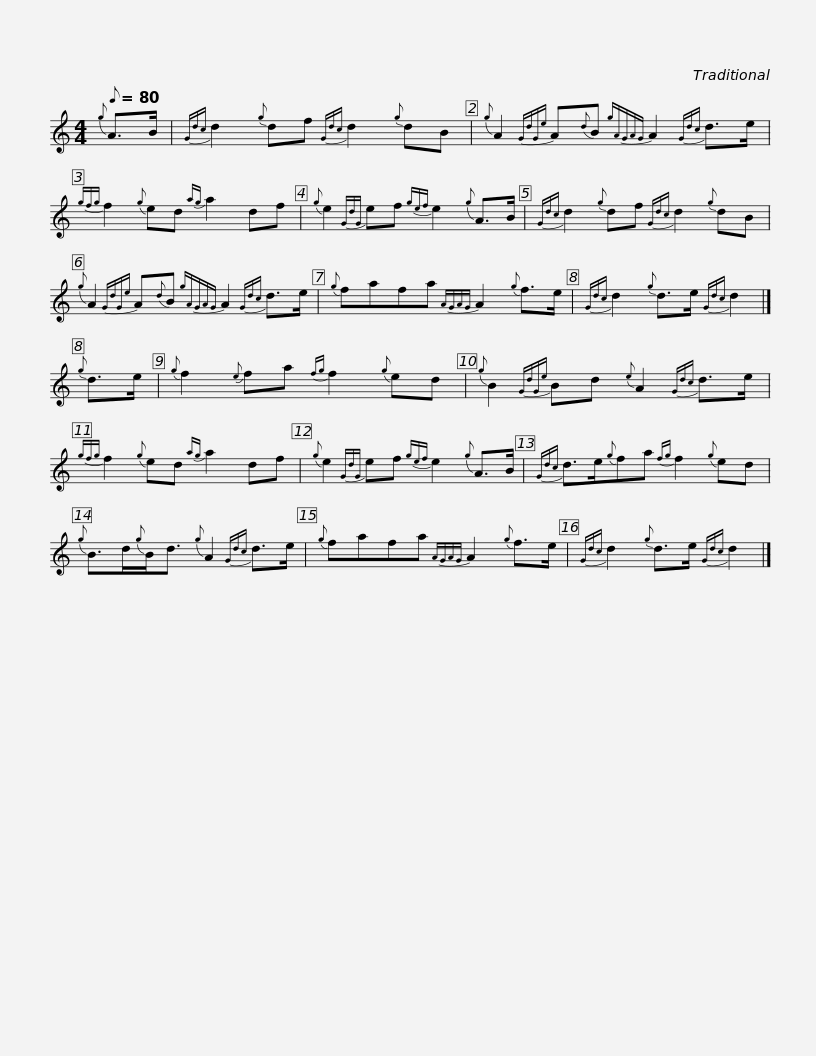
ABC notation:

X:1
L:1/8
Q:1/8=80
M:4/4
I:linebreak $
K:C
V:1 treble
V:1
{g} A>B |{Gdc} d2{g} df{Gdc} d2{g} dB |{g} A2{GdGe} A{d}B{gAGAG} A2{Gdc} d>e |{gfg} f2{g} ed{ag} a2 df |${g} e2{GdG} ef{gef} e2{g} A>B | %5
{Gdc} d2{g} df{Gdc} d2{g} dB |{g} A2{GdGe} A{d}B{gAGAG} A2{Gdc} d>e |${g} fafa{AGAG} A2{g} f>e |{Gdc} d2{g} d>e{Gdc} d2 |]{g} d>e | %10
{g} f2{e} fa{fg} f2{g} ed |${g} B2{GdGe} Bd{e} A2{Gdc} d>e |{gfg} f2{g} ed{ag} a2 df |{g} e2{GdG} ef{gef} e2{g} A>B |${Gdc} d>e{g}fa{fg} f2{g} ed | %15
{g} B>d{g}B<d{g} A2{Gdc} d>e |{g} fafa{AGAG} A2{g} f>e |${Gdc} d2{g} d>e{Gdc} d2 |] %18
